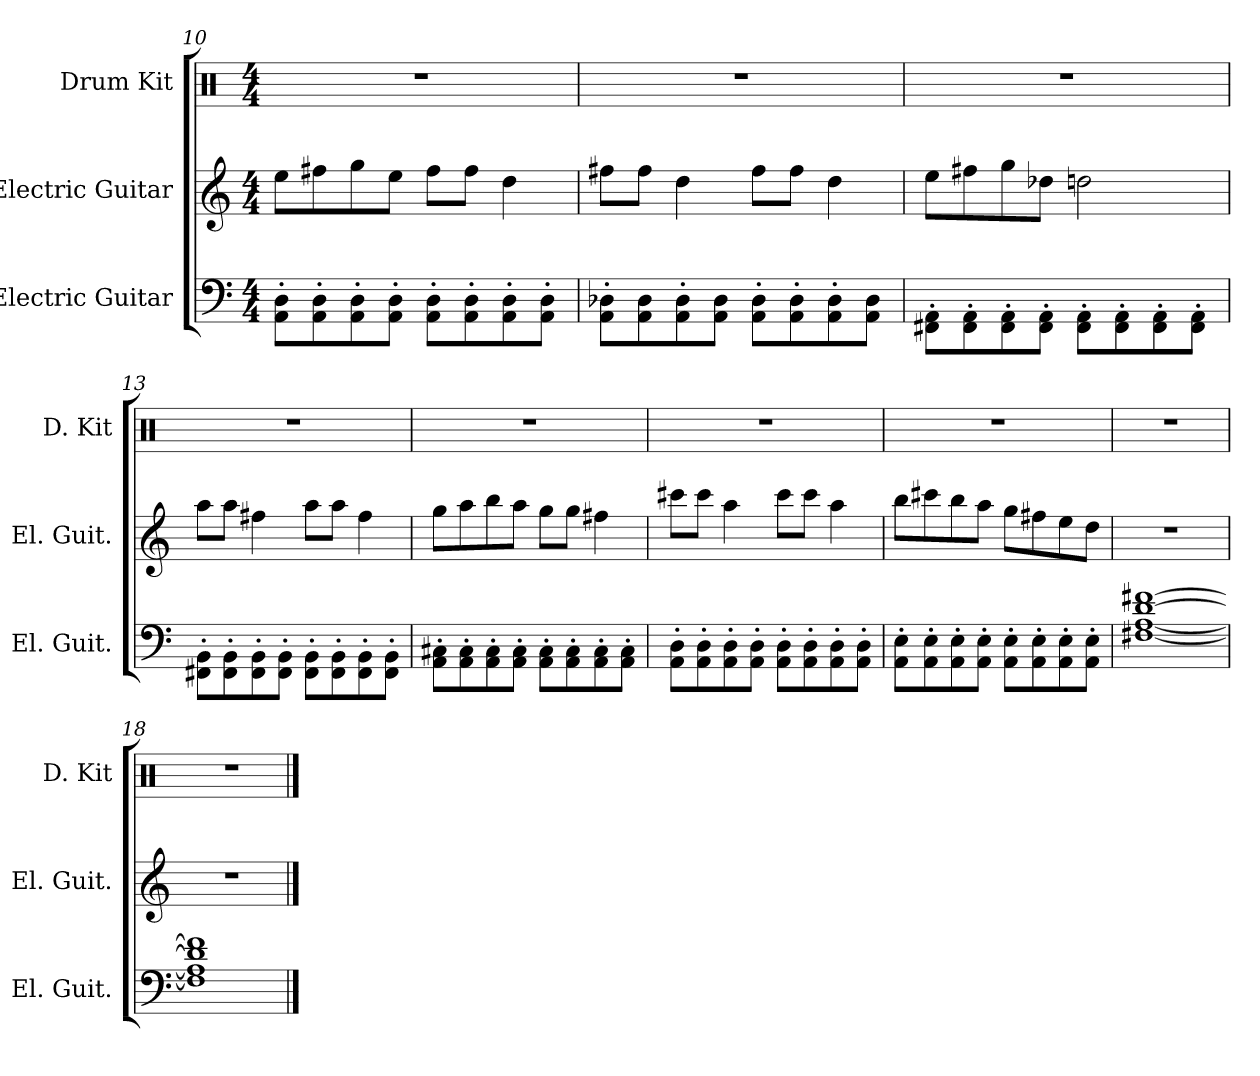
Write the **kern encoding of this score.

**kern	**kern	**kern
*part3	*part2	*part1
*staff3	*staff2	*staff1
*I"Electric Guitar	*I"Electric Guitar	*I"Drum Kit
*I'El. Guit.	*I'El. Guit.	*I'D. Kit
*	*	*clefX
*k[]	*k[]	*k[]
*M4/4	*M4/4	*M4/4
=10	=10	=10
8AA\' 8D\'L	8ee\L	1r
8AA\' 8D\'	8ff#X\	.
8AA\' 8D\'	8gg\	.
8AA\' 8D\'J	8ee\J	.
8AA\' 8D\'L	8ff#\L	.
8AA\' 8D\'	8ff#\J	.
8AA\' 8D\'	4dd\	.
8AA\' 8D\'J	.	.
=11	=11	=11
8AA\' 8D-X\'L	8ff#X\L	1r
8AA\ 8D-\	8ff#\J	.
8AA\' 8D-\'	4dd\	.
8AA\ 8D-\J	.	.
8AA\' 8D-\'L	8ff#\L	.
8AA\' 8D-\'	8ff#\J	.
8AA\' 8D-\'	4dd\	.
8AA\ 8D-\J	.	.
=12	=12	=12
8FF#X\' 8AA\'L	8ee\L	1r
8FF#\' 8AA\'	8ff#X\	.
8FF#\' 8AA\'	8gg\	.
8FF#\' 8AA\'J	8dd-X\J	.
8FF#\' 8AA\'L	2ddn\	.
8FF#\' 8AA\'	.	.
8FF#\' 8AA\'	.	.
8FF#\' 8AA\'J	.	.
!!LO:PB:g=z
=13	=13	=13
8FF#X\' 8BB\'L	8aa\L	1r
8FF#\' 8BB\'	8aa\J	.
8FF#\' 8BB\'	4ff#X\	.
8FF#\' 8BB\'J	.	.
8FF#\' 8BB\'L	8aa\L	.
8FF#\' 8BB\'	8aa\J	.
8FF#\' 8BB\'	4ff#\	.
8FF#\' 8BB\'J	.	.
=14	=14	=14
8AA\' 8C#X\'L	8gg\L	1r
8AA\' 8C#\'	8aa\	.
8AA\' 8C#\'	8bb\	.
8AA\' 8C#\'J	8aa\J	.
8AA\' 8C#\'L	8gg\L	.
8AA\' 8C#\'	8gg\J	.
8AA\' 8C#\'	4ff#X\	.
8AA\' 8C#\'J	.	.
=15	=15	=15
8AA\' 8D\'L	8ccc#X\L	1r
8AA\' 8D\'	8ccc#\J	.
8AA\' 8D\'	4aa\	.
8AA\' 8D\'J	.	.
8AA\' 8D\'L	8ccc#\L	.
8AA\' 8D\'	8ccc#\J	.
8AA\' 8D\'	4aa\	.
8AA\' 8D\'J	.	.
=16	=16	=16
8AA\' 8E\'L	8bb\L	1r
8AA\' 8E\'	8ccc#X\	.
8AA\' 8E\'	8bb\	.
8AA\' 8E\'J	8aa\J	.
8AA\' 8E\'L	8gg\L	.
8AA\' 8E\'	8ff#X\	.
8AA\' 8E\'	8ee\	.
8AA\' 8E\'J	8dd\J	.
!!LO:LB:g=z
=17	=17	=17
[1F#X [1A [1d [1f#X	1r	1r
=18	=18	=18
1F#] 1A] 1d] 1f#]	1r	1r
==	==	==
*-	*-	*-
